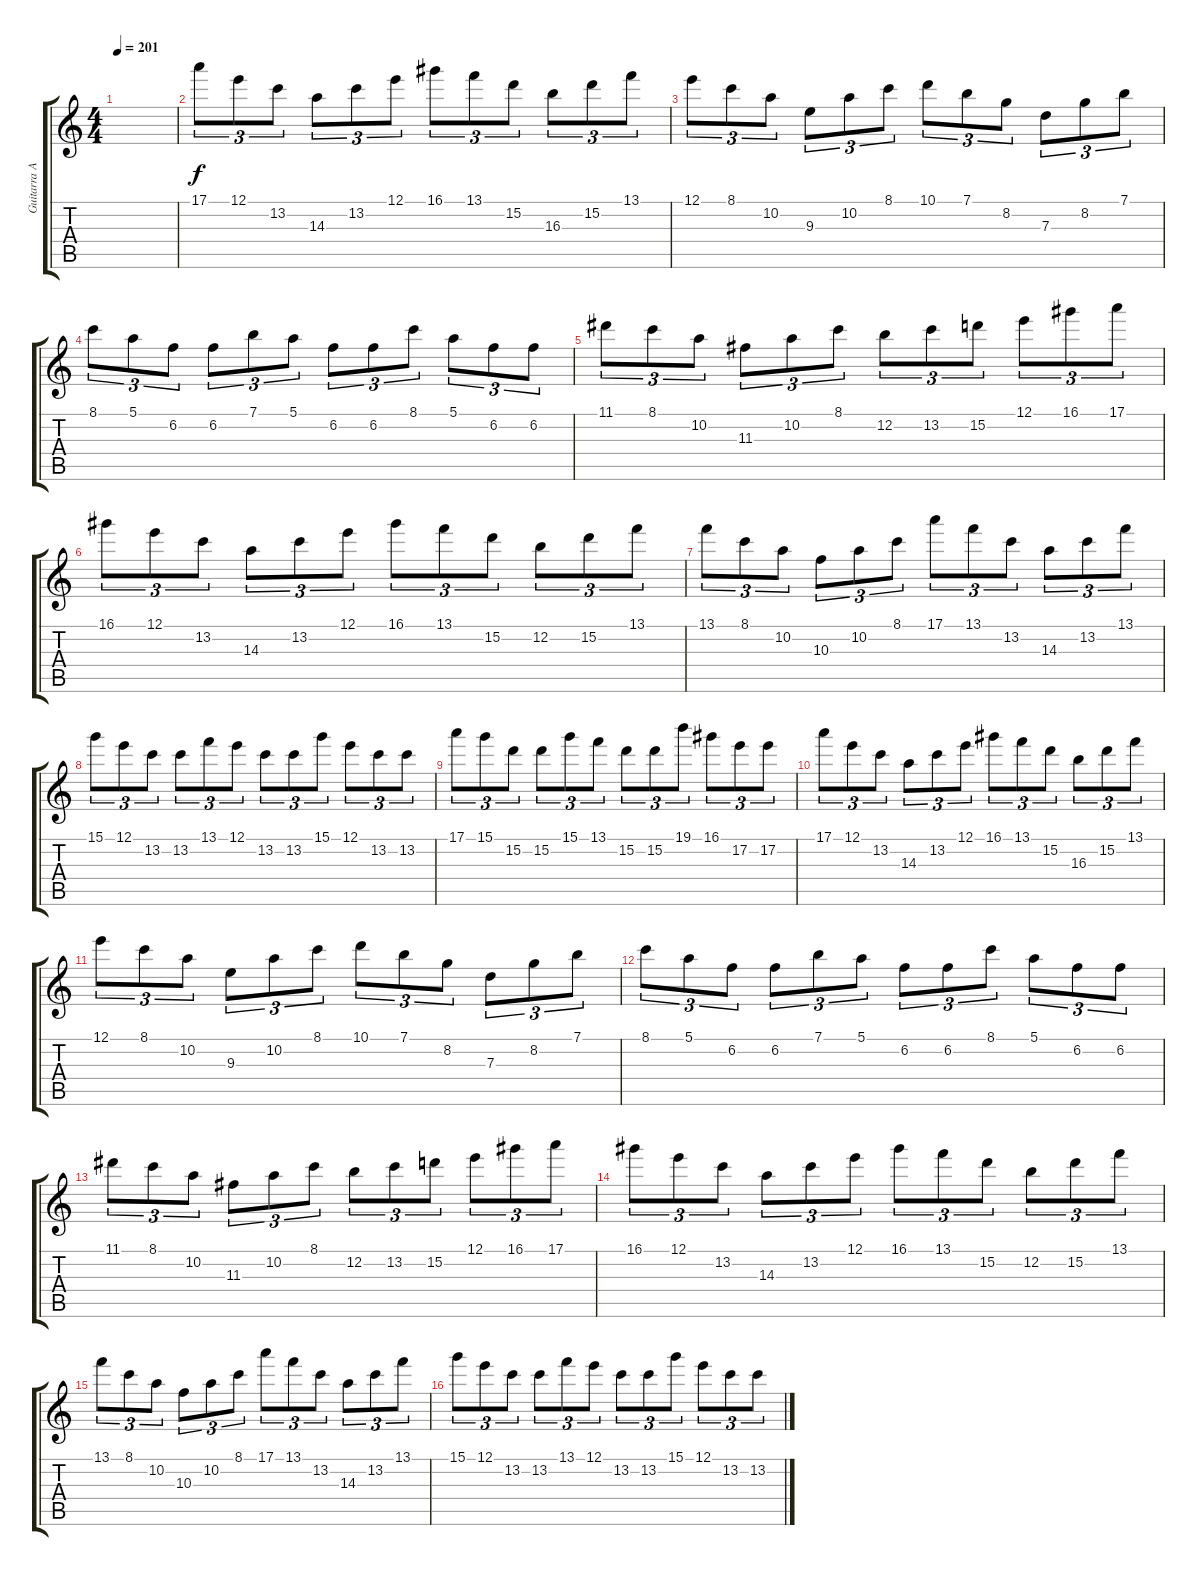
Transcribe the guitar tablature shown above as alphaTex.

\track ("Guitarra Adicional" "Guitarra A") {instrument electricguitarclean}
\staff {score tabs}
\tuning (E4 B3 G3 D3 A2 E2) {hide}
\ts (4 4)
\tempo 201
\clef g2
\ks c
|
17.1.8{tu (3 2)} 12.1.8{tu (3 2)} 13.2.8{tu (3 2)} 14.3.8{tu (3 2)} 13.2.8{tu (3 2)} 12.1.8{tu (3 2)} 16.1.8{tu (3 2)} 13.1.8{tu (3 2)} 15.2.8{tu (3 2)} 16.3.8{tu (3 2)} 15.2.8{tu (3 2)} 13.1.8{tu (3 2)} |
12.1.8{tu (3 2)} 8.1.8{tu (3 2)} 10.2.8{tu (3 2)} 9.3.8{tu (3 2)} 10.2.8{tu (3 2)} 8.1.8{tu (3 2)} 10.1.8{tu (3 2)} 7.1.8{tu (3 2)} 8.2.8{tu (3 2)} 7.3.8{tu (3 2)} 8.2.8{tu (3 2)} 7.1.8{tu (3 2)} |
8.1.8{tu (3 2)} 5.1.8{tu (3 2)} 6.2.8{tu (3 2)} 6.2.8{tu (3 2)} 7.1.8{tu (3 2)} 5.1.8{tu (3 2)} 6.2.8{tu (3 2)} 6.2.8{tu (3 2)} 8.1.8{tu (3 2)} 5.1.8{tu (3 2)} 6.2.8{tu (3 2)} 6.2.8{tu (3 2)} |
11.1.8{tu (3 2)} 8.1.8{tu (3 2)} 10.2.8{tu (3 2)} 11.3.8{tu (3 2)} 10.2.8{tu (3 2)} 8.1.8{tu (3 2)} 12.2.8{tu (3 2)} 13.2.8{tu (3 2)} 15.2.8{tu (3 2)} 12.1.8{tu (3 2)} 16.1.8{tu (3 2)} 17.1.8{tu (3 2)} |
16.1.8{tu (3 2)} 12.1.8{tu (3 2)} 13.2.8{tu (3 2)} 14.3.8{tu (3 2)} 13.2.8{tu (3 2)} 12.1.8{tu (3 2)} 16.1.8{tu (3 2)} 13.1.8{tu (3 2)} 15.2.8{tu (3 2)} 12.2.8{tu (3 2)} 15.2.8{tu (3 2)} 13.1.8{tu (3 2)} |
13.1.8{tu (3 2)} 8.1.8{tu (3 2)} 10.2.8{tu (3 2)} 10.3.8{tu (3 2)} 10.2.8{tu (3 2)} 8.1.8{tu (3 2)} 17.1.8{tu (3 2)} 13.1.8{tu (3 2)} 13.2.8{tu (3 2)} 14.3.8{tu (3 2)} 13.2.8{tu (3 2)} 13.1.8{tu (3 2)} |
15.1.8{tu (3 2)} 12.1.8{tu (3 2)} 13.2.8{tu (3 2)} 13.2.8{tu (3 2)} 13.1.8{tu (3 2)} 12.1.8{tu (3 2)} 13.2.8{tu (3 2)} 13.2.8{tu (3 2)} 15.1.8{tu (3 2)} 12.1.8{tu (3 2)} 13.2.8{tu (3 2)} 13.2.8{tu (3 2)} |
17.1.8{tu (3 2)} 15.1.8{tu (3 2)} 15.2.8{tu (3 2)} 15.2.8{tu (3 2)} 15.1.8{tu (3 2)} 13.1.8{tu (3 2)} 15.2.8{tu (3 2)} 15.2.8{tu (3 2)} 19.1.8{tu (3 2)} 16.1.8{tu (3 2)} 17.2.8{tu (3 2)} 17.2.8{tu (3 2)} |
17.1.8{tu (3 2)} 12.1.8{tu (3 2)} 13.2.8{tu (3 2)} 14.3.8{tu (3 2)} 13.2.8{tu (3 2)} 12.1.8{tu (3 2)} 16.1.8{tu (3 2)} 13.1.8{tu (3 2)} 15.2.8{tu (3 2)} 16.3.8{tu (3 2)} 15.2.8{tu (3 2)} 13.1.8{tu (3 2)} |
12.1.8{tu (3 2)} 8.1.8{tu (3 2)} 10.2.8{tu (3 2)} 9.3.8{tu (3 2)} 10.2.8{tu (3 2)} 8.1.8{tu (3 2)} 10.1.8{tu (3 2)} 7.1.8{tu (3 2)} 8.2.8{tu (3 2)} 7.3.8{tu (3 2)} 8.2.8{tu (3 2)} 7.1.8{tu (3 2)} |
8.1.8{tu (3 2)} 5.1.8{tu (3 2)} 6.2.8{tu (3 2)} 6.2.8{tu (3 2)} 7.1.8{tu (3 2)} 5.1.8{tu (3 2)} 6.2.8{tu (3 2)} 6.2.8{tu (3 2)} 8.1.8{tu (3 2)} 5.1.8{tu (3 2)} 6.2.8{tu (3 2)} 6.2.8{tu (3 2)} |
11.1.8{tu (3 2)} 8.1.8{tu (3 2)} 10.2.8{tu (3 2)} 11.3.8{tu (3 2)} 10.2.8{tu (3 2)} 8.1.8{tu (3 2)} 12.2.8{tu (3 2)} 13.2.8{tu (3 2)} 15.2.8{tu (3 2)} 12.1.8{tu (3 2)} 16.1.8{tu (3 2)} 17.1.8{tu (3 2)} |
16.1.8{tu (3 2)} 12.1.8{tu (3 2)} 13.2.8{tu (3 2)} 14.3.8{tu (3 2)} 13.2.8{tu (3 2)} 12.1.8{tu (3 2)} 16.1.8{tu (3 2)} 13.1.8{tu (3 2)} 15.2.8{tu (3 2)} 12.2.8{tu (3 2)} 15.2.8{tu (3 2)} 13.1.8{tu (3 2)} |
13.1.8{tu (3 2)} 8.1.8{tu (3 2)} 10.2.8{tu (3 2)} 10.3.8{tu (3 2)} 10.2.8{tu (3 2)} 8.1.8{tu (3 2)} 17.1.8{tu (3 2)} 13.1.8{tu (3 2)} 13.2.8{tu (3 2)} 14.3.8{tu (3 2)} 13.2.8{tu (3 2)} 13.1.8{tu (3 2)} |
15.1.8{tu (3 2)} 12.1.8{tu (3 2)} 13.2.8{tu (3 2)} 13.2.8{tu (3 2)} 13.1.8{tu (3 2)} 12.1.8{tu (3 2)} 13.2.8{tu (3 2)} 13.2.8{tu (3 2)} 15.1.8{tu (3 2)} 12.1.8{tu (3 2)} 13.2.8{tu (3 2)} 13.2.8{tu (3 2)}
